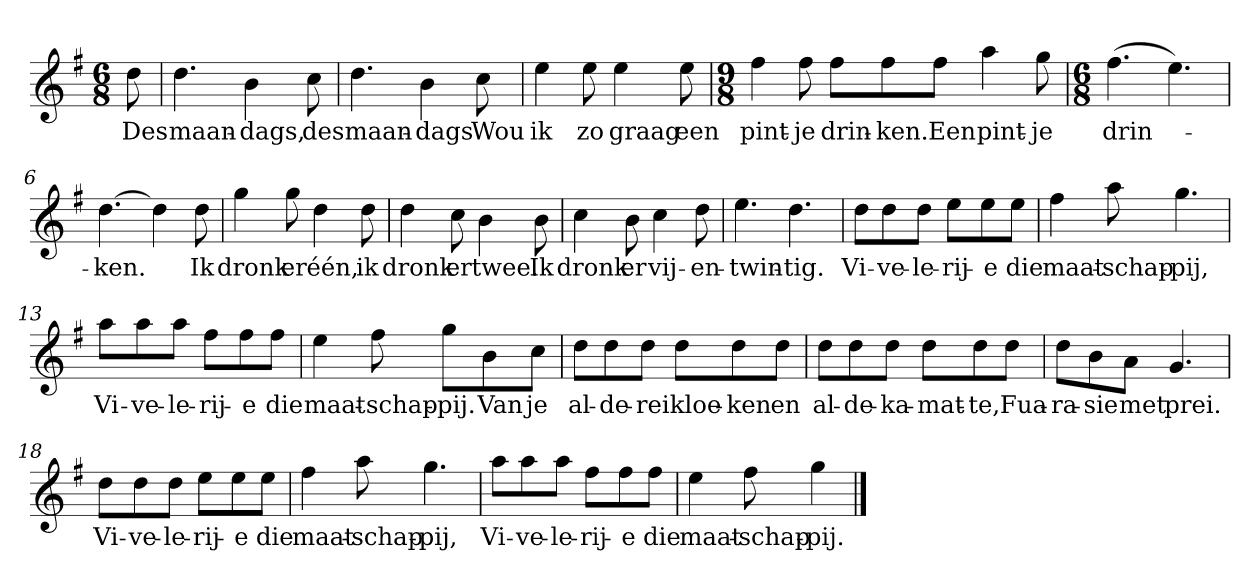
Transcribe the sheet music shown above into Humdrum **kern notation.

**kern	**text
*part1	*part1
*staff1	*staff1
*clefG2	*
*k[f#]	*
*G:	*
*M6/8	*
*MM120	*
=	=
8dd	Des
=1	=1
4.dd	maan-
4b	-dags,
8cc	des
=2	=2
4.dd	maan-
4b	-dags
8cc	Wou
=3	=3
4ee	ik
8ee	zo
4ee	graag
8ee	een
=4	=4
*M9/8	*
4ff#	pint-
8ff#	-je
8ff#\L	drin-
8ff#\	-ken.
8ff#\J	Een
4aa	pint-
8gg	-je
=5	=5
*M6/8	*
(4.ff#	drin-
4.ee)	.
=6	=6
[4.dd	-ken.
4dd]	.
8dd	Ik
=7	=7
4gg	dronk
8gg	er
4dd	één,
8dd	ik
=8	=8
4dd	dronk
8cc	er
4b	twee.
8b	Ik
=9	=9
4cc	dronk
8b	er
4cc	vij-
8dd	-en-
=10	=10
4.ee	-twin-
4.dd	-tig.
=11	=11
8dd\L	Vi-
8dd\	-ve-
8dd\J	-le-
8ee\L	-rij-
8ee\	-e
8ee\J	die
=12	=12
4ff#	maat-
8aa	-schap-
4.gg	-pij,
=13	=13
8aa\L	Vi-
8aa\	-ve-
8aa\J	-le-
8ff#\L	-rij-
8ff#\	-e
8ff#\J	die
=14	=14
4ee	maat-
8ff#	-schap-
8gg\L	-pij.
8b\	Van
8cc\J	je
=15	=15
8dd\L	al-
8dd\	-de-
8dd\J	-rei
8dd\L	kloe-
8dd\	-ken
8dd\J	en
=16	=16
8dd\L	al-
8dd\	-de-
8dd\J	-ka-
8dd\L	-mat-
8dd\	-te,
8dd\J	Fua-
=17	=17
8dd\L	-ra-
8b\	-sie
8a\J	met
4.g	prei.
=18	=18
8dd\L	Vi-
8dd\	-ve-
8dd\J	-le-
8ee\L	-rij-
8ee\	-e
8ee\J	die
=19	=19
4ff#	maat-
8aa	-schap-
4.gg	-pij,
=20	=20
8aa\L	Vi-
8aa\	-ve-
8aa\J	-le-
8ff#\L	-rij-
8ff#\	-e
8ff#\J	die
=21	=21
4ee	maat-
8ff#	-schap-
4gg	-pij.
==	==
*-	*-
